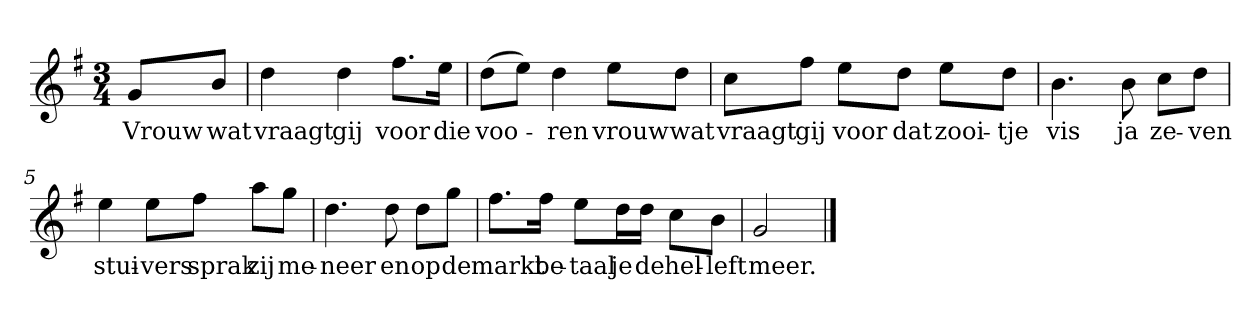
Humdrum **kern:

**kern	**text
*part1	*part1
*staff1	*staff1
*clefG2	*
*k[f#]	*
*G:	*
*M3/4	*
*MM120	*
=	=
8g/L	Vrouw
8b/J	wat
=1	=1
4dd	vraagt
4dd	gij
8.ff#\L	voor
16ee\Jk	die
=2	=2
(8dd\L	voo-
8ee\J)	.
4dd	-ren
8ee\L	vrouw
8dd\J	wat
=3	=3
8cc\L	vraagt
8ff#\J	gij
8ee\L	voor
8dd\J	dat
8ee\L	zooi-
8dd\J	-tje
=4	=4
4.b	vis
8b	ja
8cc\L	ze-
8dd\J	-ven
=5	=5
4ee	stui-
8ee\L	-vers
8ff#\J	sprak
8aa\L	zij
8gg\J	me-
=6	=6
4.dd	-neer
8dd	en
8dd\L	op
8gg\J	de
=7	=7
8.ff#\L	markt
16ff#\Jk	be-
8ee\L	-taal
16dd\L	je
16dd\JJ	de
8cc\L	hel-
8b\J	-left
=8	=8
2g	meer.
==	==
*-	*-
